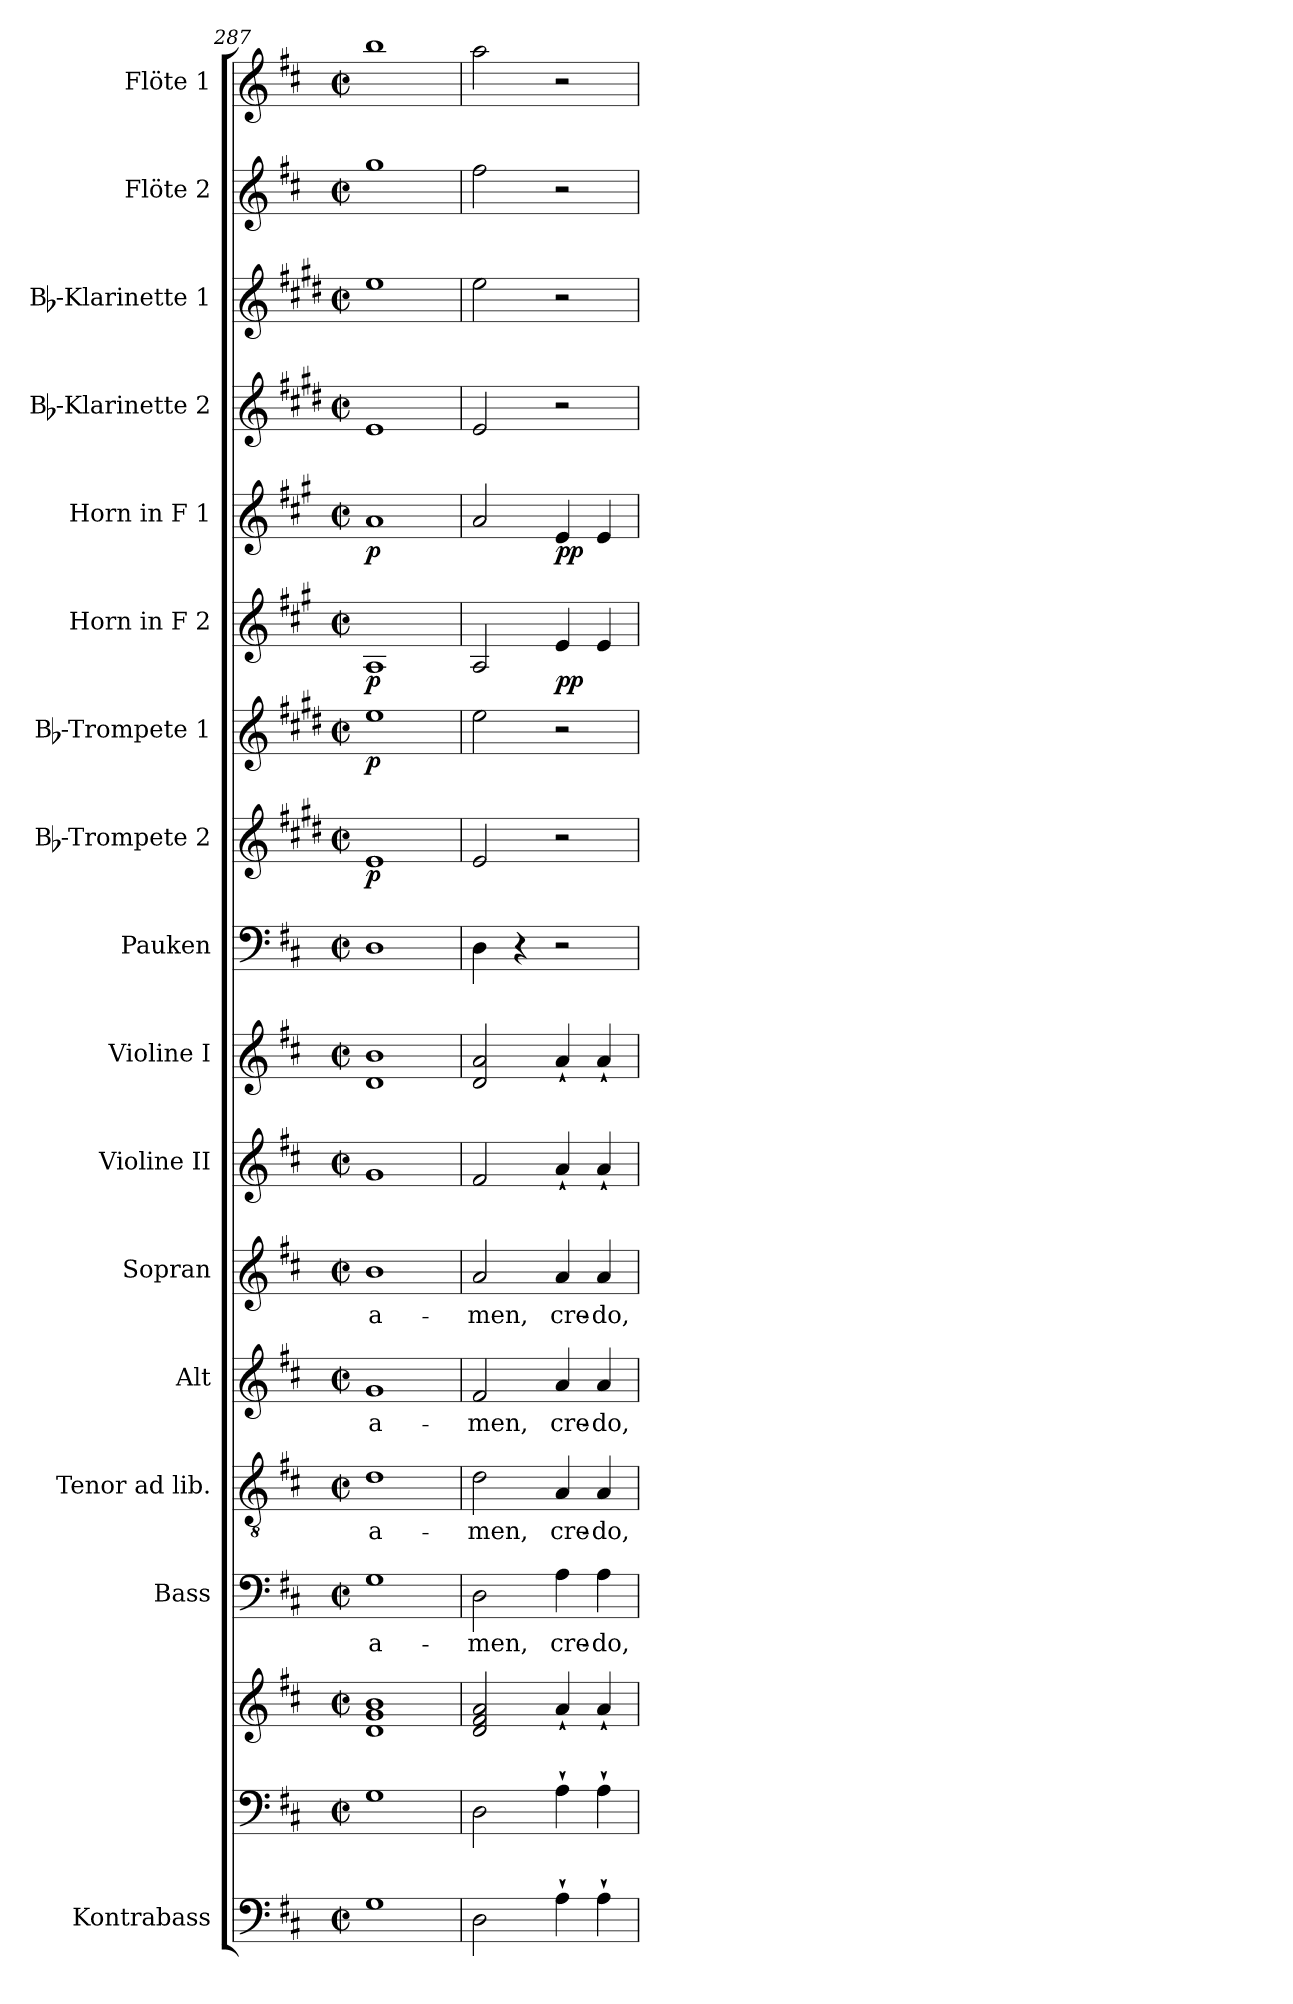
**kern	**kern	**kern	**kern	**text	**kern	**text	**kern	**text	**kern	**text	**kern	**kern	**kern	**kern	**dynam	**kern	**dynam	**kern	**dynam	**kern	**dynam	**kern	**kern	**kern	**kern
*part17	*part16	*part16	*part15	*part15	*part14	*part14	*part13	*part13	*part12	*part12	*part11	*part10	*part9	*part8	*part8	*part7	*part7	*part6	*part6	*part5	*part5	*part4	*part3	*part2	*part1
*staff18	*staff17	*staff16	*staff15	*staff15	*staff14	*staff14	*staff13	*staff13	*staff12	*staff12	*staff11	*staff10	*staff9	*staff8	*staff8	*staff7	*staff7	*staff6	*staff6	*staff5	*staff5	*staff4	*staff3	*staff2	*staff1
*I"Kontrabass	*	*	*I"Bass	*	*I"Tenor ad lib.	*	*I"Alt	*	*I"Sopran	*	*I"Violine II	*I"Violine I	*I"Pauken	*I"Bb-Trompete 2	*	*I"Bb-Trompete 1	*	*I"Horn in F 2	*	*I"Horn in F 1	*	*I"Bb-Klarinette 2	*I"Bb-Klarinette 1	*I"Flöte 2	*I"Flöte 1
*I'Kb.	*	*	*I'B.	*	*I'T.	*	*I'A.	*	*I'S.	*	*I'Vl. II	*I'Vl. I	*I'Pk.	*I'Bb Trp. 2	*	*I'Bb Trp. 1	*	*	*	*	*	*I'Bb Kl. 2	*I'Bb Kl. 1	*I'Fl. 2	*I'Fl. 1
*clefF4	*clefF4	*clefG2	*clefF4	*	*clefGv2	*	*clefG2	*	*clefG2	*	*clefG2	*clefG2	*clefF4	*clefG2	*	*clefG2	*	*clefG2	*	*clefG2	*	*clefG2	*clefG2	*clefG2	*clefG2
*ITrd7c12	*	*	*	*	*	*	*	*	*	*	*	*	*	*ITrd1c2	*	*ITrd1c2	*	*ITrd4c7	*	*ITrd4c7	*	*ITrd1c2	*ITrd1c2	*	*
*k[f#c#]	*k[f#c#]	*k[f#c#]	*k[f#c#]	*	*k[f#c#]	*	*k[f#c#]	*	*k[f#c#]	*	*k[f#c#]	*k[f#c#]	*k[f#c#]	*k[f#c#]	*	*k[f#c#]	*	*k[f#c#]	*	*k[f#c#]	*	*k[f#c#]	*k[f#c#]	*k[f#c#]	*k[f#c#]
*D:	*D:	*D:	*D:	*	*D:	*	*D:	*	*D:	*	*D:	*D:	*D:	*D:	*	*D:	*	*D:	*	*D:	*	*D:	*D:	*D:	*D:
*M2/2	*M2/2	*M2/2	*M2/2	*	*M2/2	*	*M2/2	*	*M2/2	*	*M2/2	*M2/2	*M2/2	*M2/2	*	*M2/2	*	*M2/2	*	*M2/2	*	*M2/2	*M2/2	*M2/2	*M2/2
*met(c|)	*met(c|)	*met(c|)	*met(c|)	*	*met(c|)	*	*met(c|)	*	*met(c|)	*	*met(c|)	*met(c|)	*met(c|)	*met(c|)	*	*met(c|)	*	*met(c|)	*	*met(c|)	*	*met(c|)	*met(c|)	*met(c|)	*met(c|)
=287	=287	=287	=287	=287	=287	=287	=287	=287	=287	=287	=287	=287	=287	=287	=287	=287	=287	=287	=287	=287	=287	=287	=287	=287	=287
!	!	!	!	!LO:LY:b	!	!LO:LY:b	!	!LO:LY:b	!	!LO:LY:b	!	!	!	!	!LO:DY:b	!	!LO:DY:b	!	!LO:DY:b	!	!LO:DY:b	!	!	!	!
1GG	1G	1d 1g 1b	1G	a-	1d	a-	1g	a-	1b	a-	1g	1d 1b	1D	1d	p	1dd	p	1D	p	1d	p	1d	1dd	1gg	1bb
=288	=288	=288	=288	=288	=288	=288	=288	=288	=288	=288	=288	=288	=288	=288	=288	=288	=288	=288	=288	=288	=288	=288	=288	=288	=288
!	!	!	!	!LO:LY:b	!	!LO:LY:b	!	!LO:LY:b	!	!LO:LY:b	!	!	!	!	!	!	!	!	!	!	!	!	!	!	!
2DD\	2D\	2d/ 2f#/ 2a/	2D\	-men,	2d\	-men,	2f#/	-men,	2a/	-men,	2f#/	2d/ 2a/	4D\	2d/	.	2dd\	.	2D/	.	2d/	.	2d/	2dd\	2ff#\	2aa\
.	.	.	.	.	.	.	.	.	.	.	.	.	4r	.	.	.	.	.	.	.	.	.	.	.	.
!	!	!	!	!LO:LY:b	!	!LO:LY:b	!	!LO:LY:b	!	!LO:LY:b	!	!	!	!	!	!	!	!	!LO:DY:b	!	!LO:DY:b	!	!	!	!
4AA`>\	4A`>\	4a`</	4A\	cre-	4A/	cre-	4a/	cre-	4a/	cre-	4a`</	4a`</	2r	2r	.	2r	.	4A/	pp	4A/	pp	2r	2r	2r	2r
!	!	!	!	!LO:LY:b	!	!LO:LY:b	!	!LO:LY:b	!	!LO:LY:b	!	!	!	!	!	!	!	!	!	!	!	!	!	!	!
4AA`>\	4A`>\	4a`</	4A\	-do,	4A/	-do,	4a/	-do,	4a/	-do,	4a`</	4a`</	.	.	.	.	.	4A/	.	4A/	.	.	.	.	.
=	=	=	=	=	=	=	=	=	=	=	=	=	=	=	=	=	=	=	=	=	=	=	=	=	=
*-	*-	*-	*-	*-	*-	*-	*-	*-	*-	*-	*-	*-	*-	*-	*-	*-	*-	*-	*-	*-	*-	*-	*-	*-	*-
